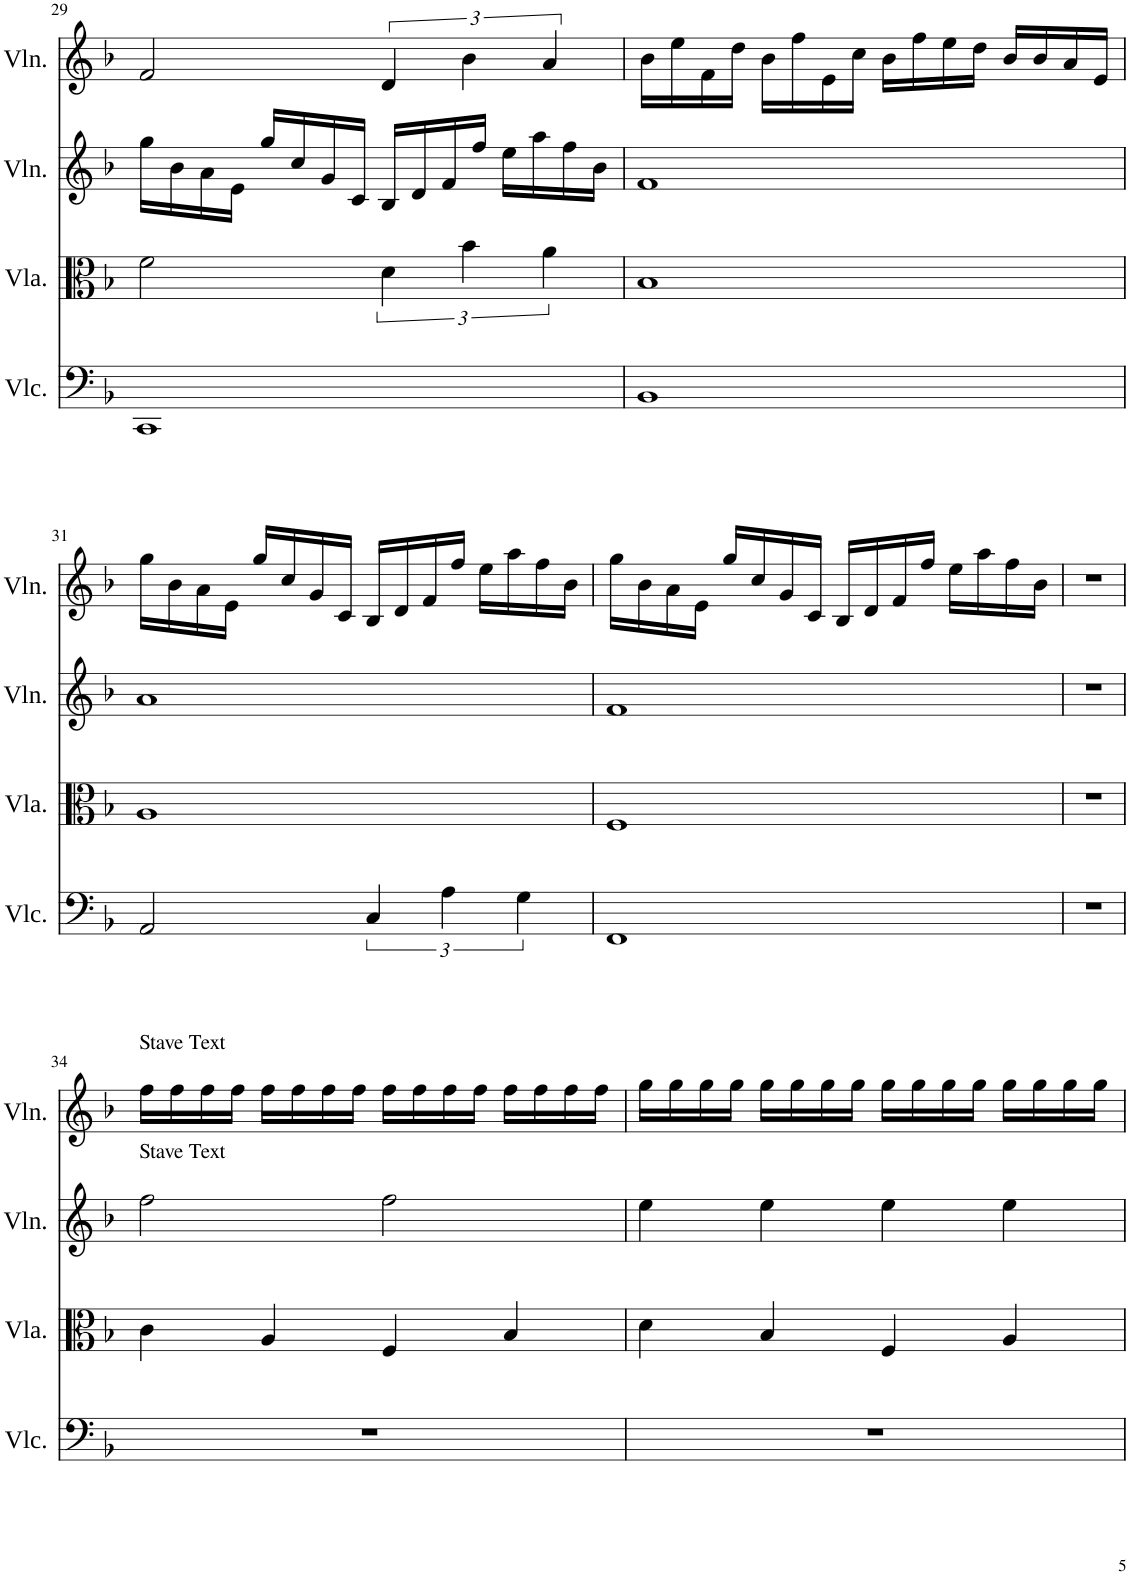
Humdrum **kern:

**kern	**kern	**kern	**kern
*part4	*part3	*part2	*part1
*staff4	*staff3	*staff2	*staff1
*I"Violoncello	*I"Viola	*I"Violin	*I"Violin
*I'Vlc.	*I'Vla.	*I'Vln.	*I'Vln.
!!LO:PB:g=z
*clefF4	*clefC3	*clefG2	*clefG2
*k[b-]	*k[b-]	*k[b-]	*k[b-]
*M4/4	*M4/4	*M4/4	*M4/4
=29	=29	=29	=29
1CC	2f\	16gg\LL	2f/
.	.	16b-\	.
.	.	16a\	.
.	.	16e\JJ	.
.	.	16gg/LL	.
.	.	16cc/	.
.	.	16g/	.
.	.	16c/JJ	.
.	6d\	16B-/LL	6d/
.	.	16d/	.
.	.	16f/	.
.	6b-\	.	6b-\
.	.	16ff/JJ	.
.	.	16ee\LL	.
.	.	16aa\	.
.	6a\	.	6a/
.	.	16ff\	.
.	.	16b-\JJ	.
=30	=30	=30	=30
1BB-	1B-	1f	16b-\LL
.	.	.	16ee\
.	.	.	16f\
.	.	.	16dd\JJ
.	.	.	16b-\LL
.	.	.	16ff\
.	.	.	16e\
.	.	.	16cc\JJ
.	.	.	16b-\LL
.	.	.	16ff\
.	.	.	16ee\
.	.	.	16dd\JJ
.	.	.	16b-/LL
.	.	.	16b-/
.	.	.	16a/
.	.	.	16e/JJ
!!LO:LB:g=z
=31	=31	=31	=31
2AA/	1A	1a	16gg\LL
.	.	.	16b-\
.	.	.	16a\
.	.	.	16e\JJ
.	.	.	16gg/LL
.	.	.	16cc/
.	.	.	16g/
.	.	.	16c/JJ
6C/	.	.	16B-/LL
.	.	.	16d/
.	.	.	16f/
6A\	.	.	.
.	.	.	16ff/JJ
.	.	.	16ee\LL
.	.	.	16aa\
6G\	.	.	.
.	.	.	16ff\
.	.	.	16b-\JJ
=32	=32	=32	=32
1FF	1F	1f	16gg\LL
.	.	.	16b-\
.	.	.	16a\
.	.	.	16e\JJ
.	.	.	16gg/LL
.	.	.	16cc/
.	.	.	16g/
.	.	.	16c/JJ
.	.	.	16B-/LL
.	.	.	16d/
.	.	.	16f/
.	.	.	16ff/JJ
.	.	.	16ee\LL
.	.	.	16aa\
.	.	.	16ff\
.	.	.	16b-\JJ
=33	=33	=33	=33
1r	1r	1r	1r
!!LO:LB:g=z
=34	=34	=34	=34
!	!	!	!LO:TX:a:t=Stave Text
!	!	!LO:TX:a:t=Stave Text	!
1r	4c\	2ff\	16ff\LL
.	.	.	16ff\
.	.	.	16ff\
.	.	.	16ff\JJ
.	4A/	.	16ff\LL
.	.	.	16ff\
.	.	.	16ff\
.	.	.	16ff\JJ
.	4F/	2ff\	16ff\LL
.	.	.	16ff\
.	.	.	16ff\
.	.	.	16ff\JJ
.	4B-/	.	16ff\LL
.	.	.	16ff\
.	.	.	16ff\
.	.	.	16ff\JJ
=35	=35	=35	=35
1r	4d\	4ee\	16gg\LL
.	.	.	16gg\
.	.	.	16gg\
.	.	.	16gg\JJ
.	4B-/	4ee\	16gg\LL
.	.	.	16gg\
.	.	.	16gg\
.	.	.	16gg\JJ
.	4F/	4ee\	16gg\LL
.	.	.	16gg\
.	.	.	16gg\
.	.	.	16gg\JJ
.	4A/	4ee\	16gg\LL
.	.	.	16gg\
.	.	.	16gg\
.	.	.	16gg\JJ
=	=	=	=
*-	*-	*-	*-
